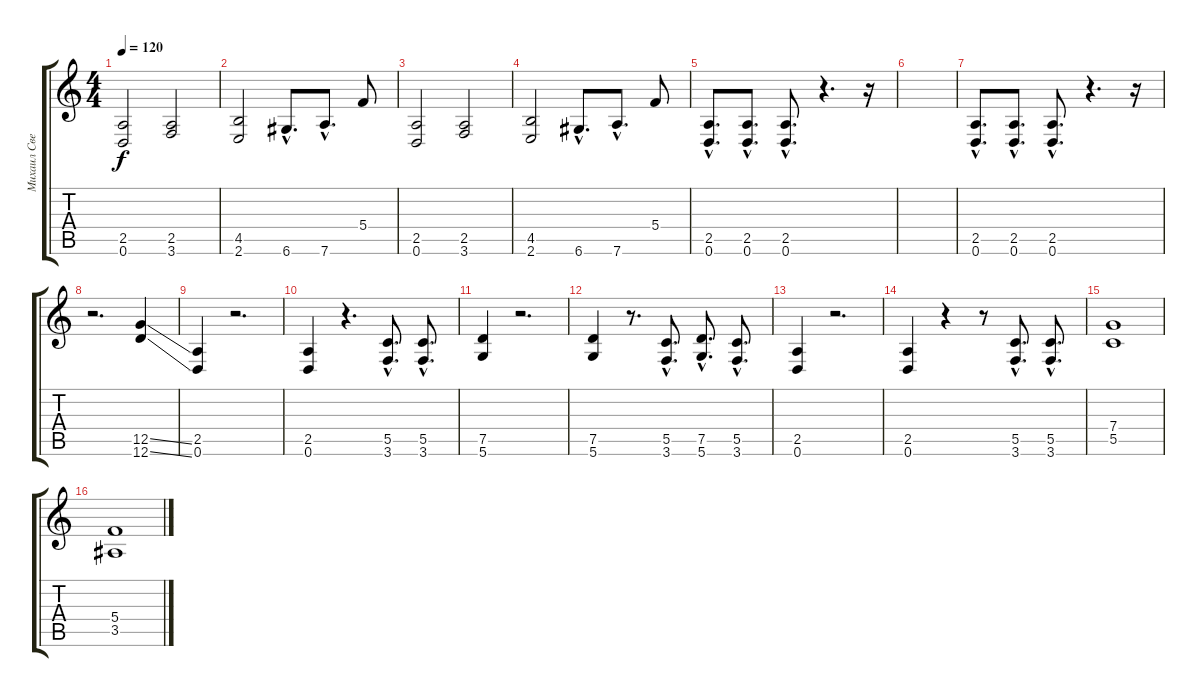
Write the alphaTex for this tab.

\track ("Михаил Светлов" "Михаил Све") {instrument distortionguitar}
\staff {score tabs}
\tuning (D4 A3 F3 C3 G2 D2) {hide}
\ts (4 4)
\tempo 120
\clef g2
\ks c
(2.5 0.6).2{dy f} (2.5 3.6).2 |
(4.5 2.6).2 6.6{hac}.8{d} 7.6{hac}.8{d} 5.4.8 |
(2.5 0.6).2 (2.5 3.6).2 |
(4.5 2.6).2 6.6{hac}.8{d} 7.6{hac}.8{d} 5.4.8 |
(2.5{hac} 0.6{hac}).8{d} (2.5{hac} 0.6{hac}).8{d} (2.5{hac} 0.6{hac}).8{d} r.4{d} r.16 |
|
(2.5{hac} 0.6{hac}).8{d} (2.5{hac} 0.6{hac}).8{d} (2.5{hac} 0.6{hac}).8{d} r.4{d} r.16 |
r.2{d} (12.5{ss} 12.6{ss}).4 |
(2.5 0.6).4 r.2{d} |
(2.5 0.6).4 r.4{d} (5.5{hac} 3.6{hac}).8{d} (5.5{hac} 3.6{hac}).8{d} |
(7.5 5.6).4 r.2{d} |
(7.5 5.6).4 r.8{d} (5.5{hac} 3.6{hac}).8{d} (7.5{hac} 5.6{hac}).8{d} (5.5{hac} 3.6{hac}).8{d} |
(2.5 0.6).4 r.2{d} |
(2.5 0.6).4 r.4 r.8 (5.5{hac} 3.6{hac}).8{d} (5.5{hac} 3.6{hac}).8{d} |
(7.4 5.5).1 |
(5.4 3.5).1
